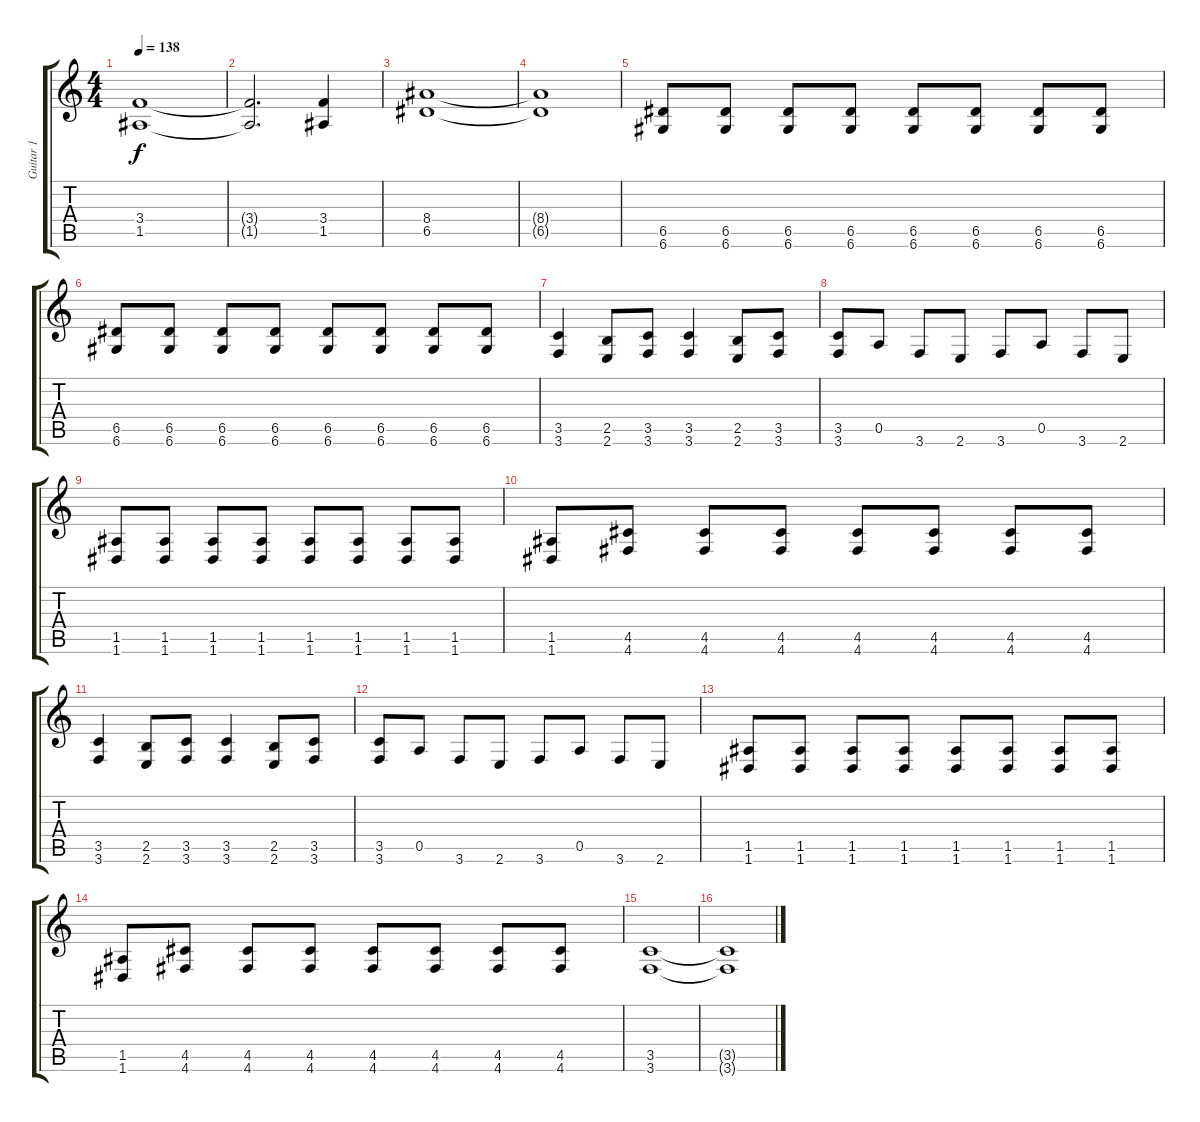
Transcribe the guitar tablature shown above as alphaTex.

\track ("Guitar 1" "Guitar 1") {instrument distortionguitar}
\staff {score tabs}
\tuning (E4 B3 G3 D3 A2 D2) {hide}
\ts (4 4)
\tempo 138
\clef g2
\ks c
(3.4 1.5).1{dy f} |
(3.4{t} 1.5{t}).2{d} (3.4 1.5).4 |
(8.4 6.5).1 |
(8.4{t} 6.5{t}).1 |
(6.5 6.6).8 (6.5 6.6).8 (6.5 6.6).8 (6.5 6.6).8 (6.5 6.6).8 (6.5 6.6).8 (6.5 6.6).8 (6.5 6.6).8 |
(6.5 6.6).8 (6.5 6.6).8 (6.5 6.6).8 (6.5 6.6).8 (6.5 6.6).8 (6.5 6.6).8 (6.5 6.6).8 (6.5 6.6).8 |
(3.5 3.6).4 (2.5 2.6).8 (3.5 3.6).8 (3.5 3.6).4 (2.5 2.6).8 (3.5 3.6).8 |
(3.5 3.6).8 0.5.8 3.6.8 2.6.8 3.6.8 0.5.8 3.6.8 2.6.8 |
(1.5 1.6).8 (1.5 1.6).8 (1.5 1.6).8 (1.5 1.6).8 (1.5 1.6).8 (1.5 1.6).8 (1.5 1.6).8 (1.5 1.6).8 |
(1.5 1.6).8 (4.5 4.6).8 (4.5 4.6).8 (4.5 4.6).8 (4.5 4.6).8 (4.5 4.6).8 (4.5 4.6).8 (4.5 4.6).8 |
(3.5 3.6).4 (2.5 2.6).8 (3.5 3.6).8 (3.5 3.6).4 (2.5 2.6).8 (3.5 3.6).8 |
(3.5 3.6).8 0.5.8 3.6.8 2.6.8 3.6.8 0.5.8 3.6.8 2.6.8 |
(1.5 1.6).8 (1.5 1.6).8 (1.5 1.6).8 (1.5 1.6).8 (1.5 1.6).8 (1.5 1.6).8 (1.5 1.6).8 (1.5 1.6).8 |
(1.5 1.6).8 (4.5 4.6).8 (4.5 4.6).8 (4.5 4.6).8 (4.5 4.6).8 (4.5 4.6).8 (4.5 4.6).8 (4.5 4.6).8 |
(3.5 3.6).1 |
(3.5{t} 3.6{t}).1
